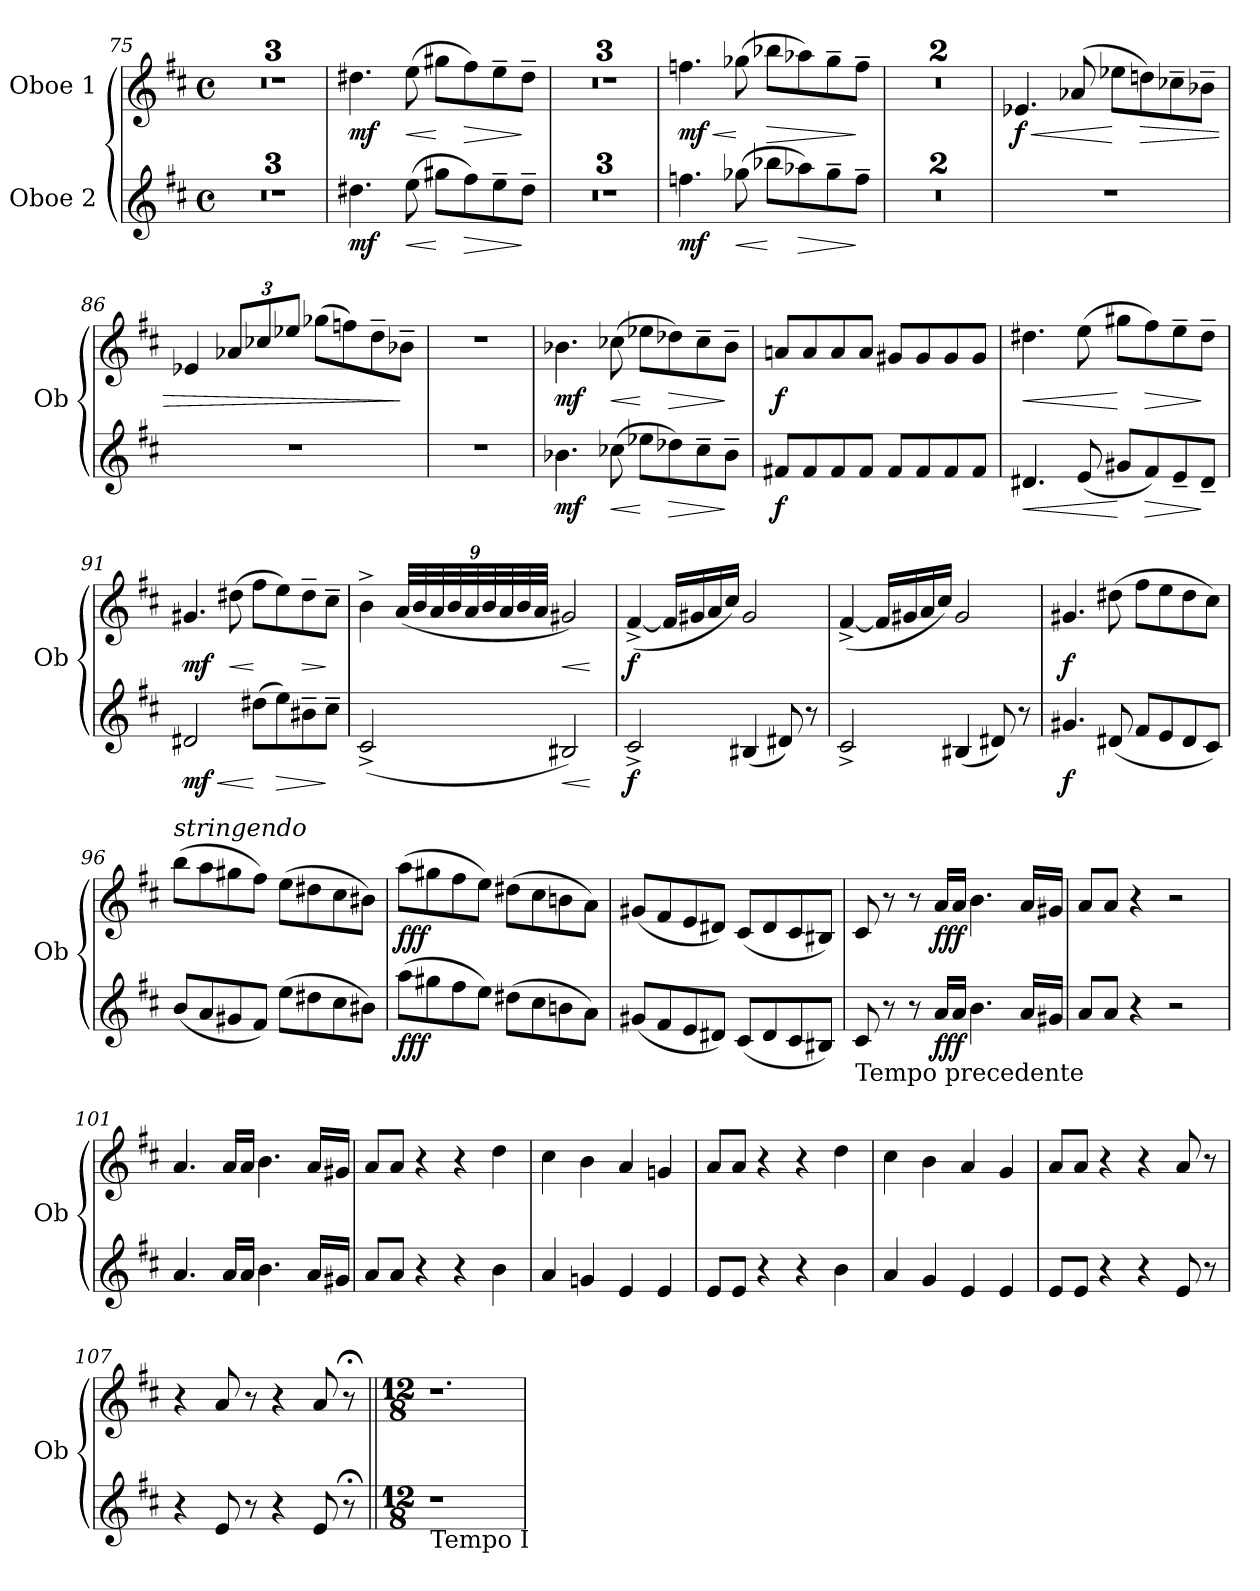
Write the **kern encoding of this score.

**kern	**dynam	**kern	**dynam
*part2	*part2	*part1	*part1
*staff2	*staff2	*staff1	*staff1
*I"Oboe 2	*	*I"Oboe 1	*
*I'Ob	*	*I'Ob	*
*clefG2	*	*clefG2	*
*k[f#c#]	*	*k[f#c#]	*
*M4/4	*	*M4/4	*
*met(c)	*	*met(c)	*
=75	=75	=75	=75
1r	.	1r	.
=76	=76	=76	=76
1r	.	1r	.
=77	=77	=77	=77
1r	.	1r	.
=78	=78	=78	=78
4.dd#X\	mf	4.dd#X\	mf
!	!LO:HP:b	!	!LO:HP:b
(8ee\	<	(8ee\	<
8gg#X\L	[	8gg#X\L	[
!	!LO:HP:b	!	!LO:HP:b
8ff#\)	>	8ff#\)	>
8ee~\	.	8ee~\	.
8dd#~\J	]	8dd#~\J	]
=79	=79	=79	=79
1r	.	1r	.
=80	=80	=80	=80
1r	.	1r	.
=81	=81	=81	=81
1r	.	1r	.
=82	=82	=82	=82
!	!	!	!LO:HP:b
4.ffn\	mf	4.ffn\	< mf
!	!LO:HP:b	!	!
(8gg-X\	<	(8gg-X\	[
!	!	!	!LO:HP:b
8bb-X\L	[	8bb-X\L	>
!	!LO:HP:b	!	!
8aa-X\)	>	8aa-X\)	.
8gg-~\	.	8gg-~\	.
8ff~\J	]	8ff~\J	]
=83	=83	=83	=83
1r	.	1r	.
=84	=84	=84	=84
1r	.	1r	.
=85	=85	=85	=85
!	!	!	!LO:HP:b
1r	.	4.e-X/	< f
.	.	(8a-X/	.
.	.	8ee-X\L	[
!	!	!	!LO:HP:b
.	.	8ddn\)	>
.	.	8cc-X~\	.
.	.	8b-X~\J	.
=86	=86	=86	=86
1r	.	4e-X/	.
.	.	12a-X/L	.
.	.	12cc-X/	.
.	.	12ee-X/J	.
.	.	(8gg-X\L	.
.	.	8ffn\)	.
.	.	8dd~\	.
.	.	8b-X~\J	]
=87	=87	=87	=87
1r	.	1r	.
=88	=88	=88	=88
4.b-X\	mf	4.b-X\	mf
!	!LO:HP:b	!	!LO:HP:b
(8cc-X\	<	(8cc-X\	<
8ee-X\L	[	8ee-X\L	[
!	!LO:HP:b	!	!LO:HP:b
8dd-X\)	>	8dd-X\)	>
8cc-~\	.	8cc-~\	.
8b-~\J	]	8b-~\J	]
=89	=89	=89	=89
8f#X/L	f	8an/L	f
8f#/	.	8a/	.
8f#/	.	8a/	.
8f#/J	.	8a/J	.
8f#/L	.	8g#X/L	.
8f#/	.	8g#/	.
8f#/	.	8g#/	.
8f#/J	.	8g#/J	.
=90	=90	=90	=90
!	!LO:HP:b	!	!LO:HP:b
4.d#X/	<	4.dd#X\	<
(8e/	.	(8ee\	.
8g#X/L	[	8gg#X\L	[
!	!LO:HP:b	!	!LO:HP:b
8f#/)	>	8ff#\)	>
8e~/	.	8ee~\	.
8d#~/J	]	8dd#~\J	]
=91	=91	=91	=91
!	!LO:HP:b	!	!
2d#X/	< mf	4.g#X/	mf
!	!	!	!LO:HP:b
.	.	(8dd#X\	<
(8dd#X\L	[	8ff#\L	[
!	!LO:HP:b	!	!
8ee\)	>	8ee\)	.
!	!	!	!LO:HP:b
8b#X~\	.	8dd#~\	>
8cc#~\J	]	8cc#~\J	]
=92	=92	=92	=92
(2c#^/	.	4b^\	.
.	.	(36a/LLL	.
.	.	36b/	.
.	.	36a/	.
.	.	36b/	.
.	.	36a/	.
.	.	36b/	.
.	.	36a/	.
.	.	36b/	.
.	.	36a/JJJ	.
!	!LO:HP:b	!	!LO:HP:b
2B#X/)	<	2g#X/)	<
.	[	.	[
=93	=93	=93	=93
2c#^/	f	([4f#^/	f
.	.	16f#/LL]	.
.	.	16g#X/	.
.	.	16a/	.
.	.	16cc#/JJ)	.
(4B#X/	.	2g#/	.
8d#X/)	.	.	.
8r	.	.	.
=94	=94	=94	=94
2c#^/	.	([4f#^/	.
.	.	16f#/LL]	.
.	.	16g#X/	.
.	.	16a/	.
.	.	16cc#/JJ)	.
(4B#X/	.	2g#/	.
8d#X/)	.	.	.
8r	.	.	.
=95	=95	=95	=95
4.g#X/	f	4.g#X/	f
(8d#X/	.	(8dd#X\	.
8f#/L	.	8ff#\L	.
8e/	.	8ee\	.
8d#/	.	8dd#\	.
8c#/J)	.	8cc#\J)	.
=96	=96	=96	=96
!	!	!LO:TX:a:i:t=stringendo	!
(8b/L	.	(8bb\L	.
8a/	.	8aa\	.
8g#X/	.	8gg#X\	.
8f#/J)	.	8ff#\J)	.
(8ee\L	.	(8ee\L	.
8dd#X\	.	8dd#X\	.
8cc#\	.	8cc#\	.
8b#X\J)	.	8b#X\J)	.
=97	=97	=97	=97
(8aa\L	fff	(8aa\L	fff
8gg#X\	.	8gg#X\	.
8ff#\	.	8ff#\	.
8ee\J)	.	8ee\J)	.
(8dd#X\L	.	(8dd#X\L	.
8cc#\	.	8cc#\	.
8bn\	.	8bn\	.
8a\J)	.	8a\J)	.
=98	=98	=98	=98
(8g#X/L	.	(8g#X/L	.
8f#/	.	8f#/	.
8e/	.	8e/	.
8d#X/J)	.	8d#X/J)	.
(8c#/L	.	(8c#/L	.
8d#/	.	8d#/	.
8c#/	.	8c#/	.
8B#X/J)	.	8B#X/J)	.
=99	=99	=99	=99
!LO:TX:b:t=Tempo precedente	!	!	!
8c#/	.	8c#/	.
8r	.	8r	.
8r	.	8r	.
16a/LL	fff	16a/LL	fff
16a/JJ	.	16a/JJ	.
4.b\	.	4.b\	.
16a/LL	.	16a/LL	.
16g#X/JJ	.	16g#X/JJ	.
=100	=100	=100	=100
8a/L	.	8a/L	.
8a/J	.	8a/J	.
4r	.	4r	.
2r	.	2r	.
=101	=101	=101	=101
4.a/	.	4.a/	.
16a/LL	.	16a/LL	.
16a/JJ	.	16a/JJ	.
4.b\	.	4.b\	.
16a/LL	.	16a/LL	.
16g#X/JJ	.	16g#X/JJ	.
=102	=102	=102	=102
8a/L	.	8a/L	.
8a/J	.	8a/J	.
4r	.	4r	.
4r	.	4r	.
4b\	.	4dd\	.
=103	=103	=103	=103
4a/	.	4cc#\	.
4gn/	.	4b\	.
4e/	.	4a/	.
4e/	.	4gn/	.
=104	=104	=104	=104
8e/L	.	8a/L	.
8e/J	.	8a/J	.
4r	.	4r	.
4r	.	4r	.
4b\	.	4dd\	.
=105	=105	=105	=105
4a/	.	4cc#\	.
4g/	.	4b\	.
4e/	.	4a/	.
4e/	.	4g/	.
=106	=106	=106	=106
8e/L	.	8a/L	.
8e/J	.	8a/J	.
4r	.	4r	.
4r	.	4r	.
8e/	.	8a/	.
8r	.	8r	.
=107	=107	=107	=107
4r	.	4r	.
8e/	.	8a/	.
8r	.	8r	.
4r	.	4r	.
8e/	.	8a/	.
8r;<	.	8r;<	.
=108||	=108||	=108||	=108||
*M12/8	*	*M12/8	*
!LO:TX:b:t=Tempo I	!	!	!
!	!	!LO:N:vis=1.	!
1r	.	1r	.
=109	=109	=109	=109
!	!	!LO:N:vis=1.	!
1r	.	1r	.
=110	=110	=110	=110
!	!	!LO:N:vis=1.	!
1r	.	1r	.
=111	=111	=111	=111
!	!	!LO:N:vis=1.	!
1r	.	1r	.
=	=	=	=
*-	*-	*-	*-
